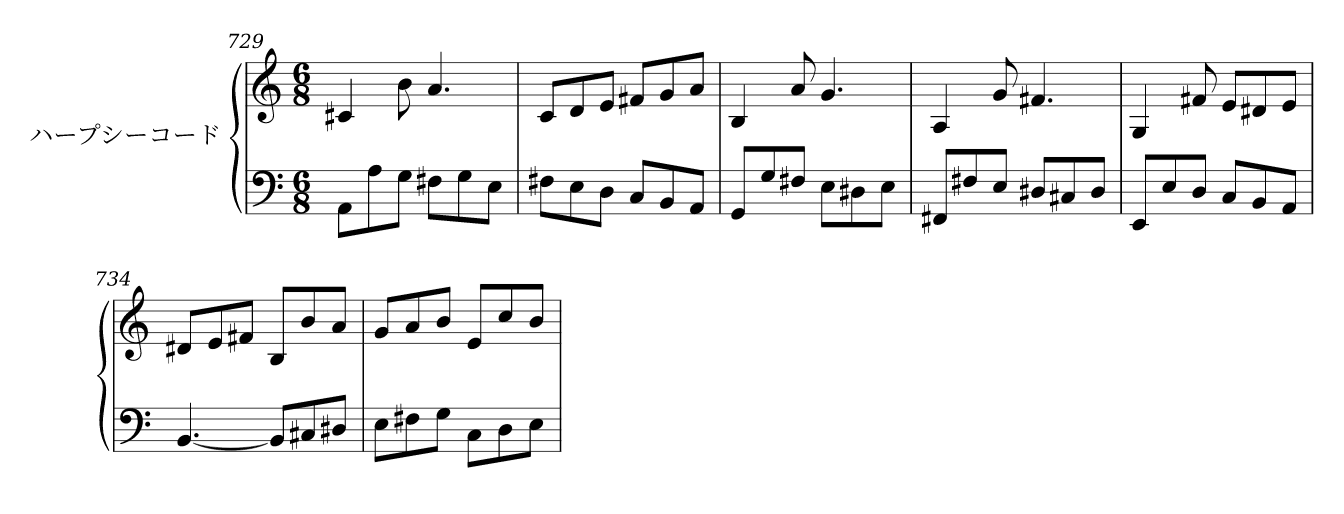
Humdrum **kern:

**kern	**kern
*part1	*part1
*staff2	*staff1
*I"ハープシーコード	*
*clefF4	*clefG2
*k[]	*k[]
*M6/8	*M6/8
=729	=729
8AA\L	4c#X/
8A\	.
8G\J	8b\
8F#X\L	4.a/
8G\	.
8E\J	.
=730	=730
8F#X\L	8c/L
8E\	8d/
8D\J	8e/J
8C/L	8f#X/L
8BB/	8g/
8AA/J	8a/J
=731	=731
8GG/L	4B/
8G/	.
8F#X/J	8a/
8E\L	4.g/
8D#X\	.
8E\J	.
=732	=732
8FF#X/L	4A/
8F#X/	.
8E/J	8g/
8D#X/L	4.f#X/
8C#X/	.
8D#/J	.
!!LO:LB:g=z
=733	=733
8EE/L	4G/
8E/	.
8D/J	8f#X/
8C/L	8e/L
8BB/	8d#X/
8AA/J	8e/J
=734	=734
[4.BB/	8d#X/L
.	8e/
.	8f#X/J
8BB/L]	8B/L
8C#X/	8b/
8D#X/J	8a/J
=735	=735
8E\L	8g/L
8F#X\	8a/
8G\J	8b/J
8C\L	8e/L
8D\	8cc/
8E\J	8b/J
=	=
*-	*-
